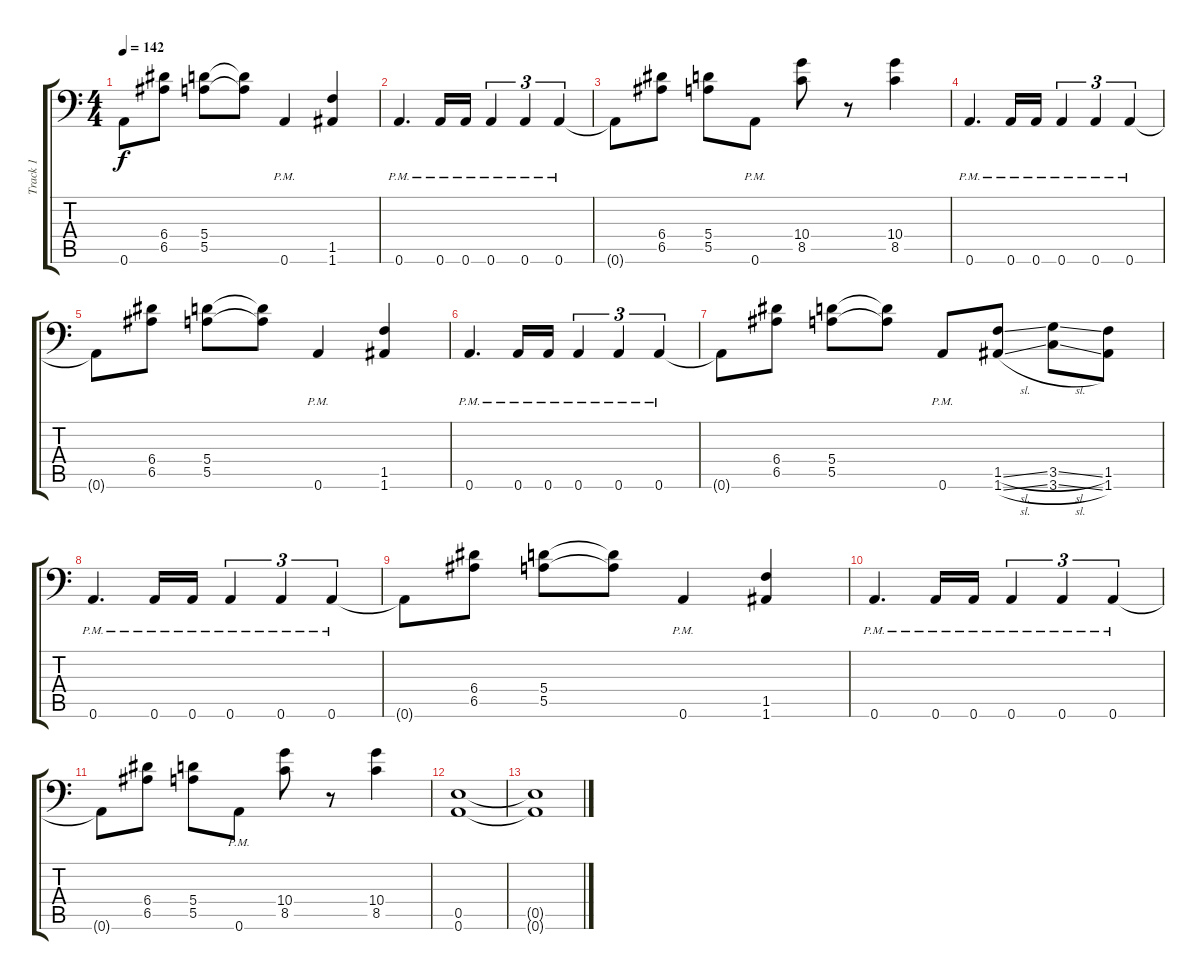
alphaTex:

\track ("Track 1" "Track 1") {instrument overdrivenguitar}
\staff {score tabs}
\tuning (B3 Gb3 D3 A2 E2 A1) {hide}
\ts (4 4)
\tempo 142
\clef f4
\ks c
0.6{t}.8{dy f} (6.4 6.5).8 (5.4 5.5).8 (5.4{t} 5.5{t}).8 0.6{pm}.4 (1.5 1.6).4 |
0.6{pm}.4{d} 0.6{pm}.16 0.6{pm}.16 0.6{pm}.4{tu (3 2)} 0.6{pm}.4{tu (3 2)} 0.6{pm}.4{tu (3 2)} |
0.6{t}.8 (6.4 6.5).8 (5.4 5.5).8 0.6{pm}.8 (10.4 8.5).8 r.8 (10.4 8.5).4 |
0.6{pm}.4{d} 0.6{pm}.16 0.6{pm}.16 0.6{pm}.4{tu (3 2)} 0.6{pm}.4{tu (3 2)} 0.6{pm}.4{tu (3 2)} |
0.6{t}.8 (6.4 6.5).8 (5.4 5.5).8 (5.4{t} 5.5{t}).8 0.6{pm}.4 (1.5 1.6).4 |
0.6{pm}.4{d} 0.6{pm}.16 0.6{pm}.16 0.6{pm}.4{tu (3 2)} 0.6{pm}.4{tu (3 2)} 0.6{pm}.4{tu (3 2)} |
0.6{t}.8 (6.4 6.5).8 (5.4 5.5).8 (5.4{t} 5.5{t}).8 0.6{pm}.8 (1.5{sl} 1.6{sl}).8 (3.5{sl} 3.6{sl}).8 (1.5 1.6).8 |
0.6{pm}.4{d} 0.6{pm}.16 0.6{pm}.16 0.6{pm}.4{tu (3 2)} 0.6{pm}.4{tu (3 2)} 0.6{pm}.4{tu (3 2)} |
0.6{t}.8 (6.4 6.5).8 (5.4 5.5).8 (5.4{t} 5.5{t}).8 0.6{pm}.4 (1.5 1.6).4 |
0.6{pm}.4{d} 0.6{pm}.16 0.6{pm}.16 0.6{pm}.4{tu (3 2)} 0.6{pm}.4{tu (3 2)} 0.6{pm}.4{tu (3 2)} |
0.6{t}.8 (6.4 6.5).8 (5.4 5.5).8 0.6{pm}.8 (10.4 8.5).8 r.8 (10.4 8.5).4 |
(0.5 0.6).1 |
(0.5{t} 0.6{t}).1
